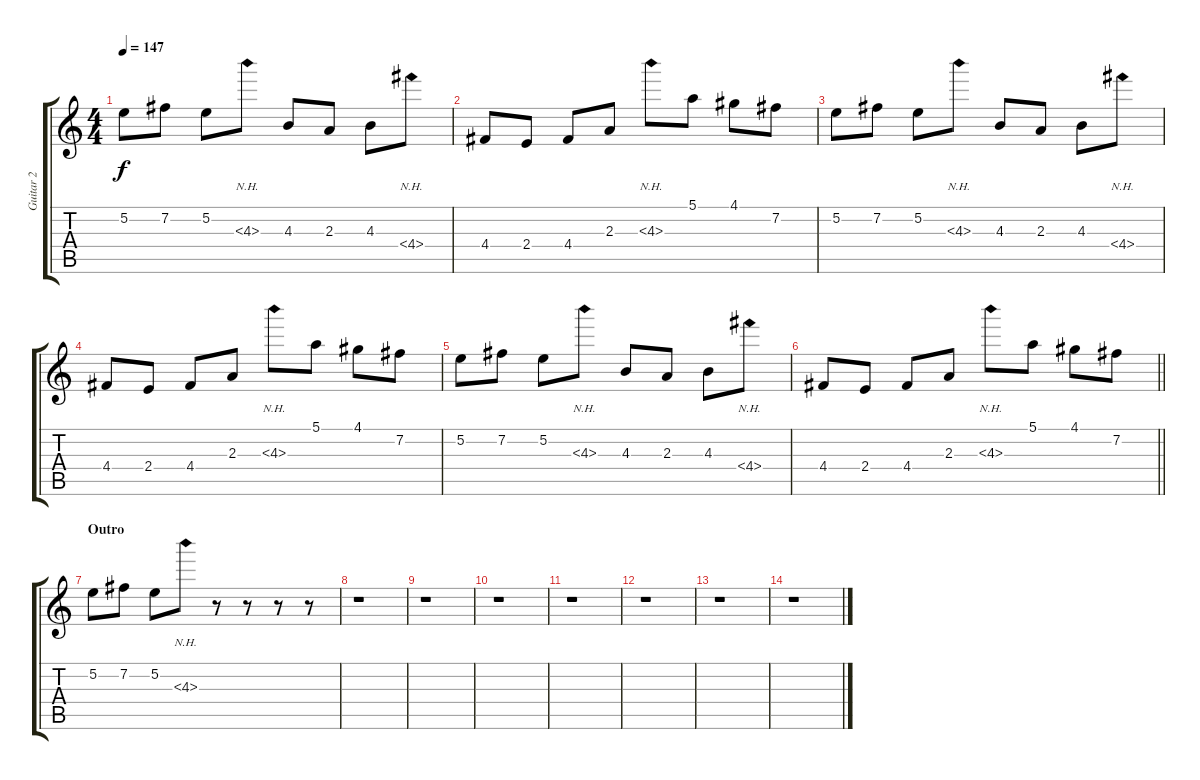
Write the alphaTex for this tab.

\track ("Guitar 2" "Guitar 2") {instrument overdrivenguitar}
\staff {score tabs}
\tuning (E4 B3 G3 D3 A2 E2) {hide}
\ts (4 4)
\tempo 147
\clef g2
\ks c
5.2.8{dy f} 7.2.8 5.2.8 4.3{nh}.8 4.3.8 2.3.8 4.3.8 4.4{nh}.8 |
4.4.8 2.4.8 4.4.8 2.3.8 4.3{nh}.8 5.1.8 4.1.8 7.2.8 |
5.2.8 7.2.8 5.2.8 4.3{nh}.8 4.3.8 2.3.8 4.3.8 4.4{nh}.8 |
4.4.8 2.4.8 4.4.8 2.3.8 4.3{nh}.8 5.1.8 4.1.8 7.2.8 |
5.2.8 7.2.8 5.2.8 4.3{nh}.8 4.3.8 2.3.8 4.3.8 4.4{nh}.8 |
\barLineRight lightlight
4.4.8 2.4.8 4.4.8 2.3.8 4.3{nh}.8 5.1.8 4.1.8 7.2.8 |
\section ("" "Outro")
5.2.8 7.2.8 5.2.8 4.3{nh}.8 r.8 r.8 r.8 r.8 |
r.1 |
r.1 |
r.1 |
r.1 |
r.1 |
r.1 |
r.1
